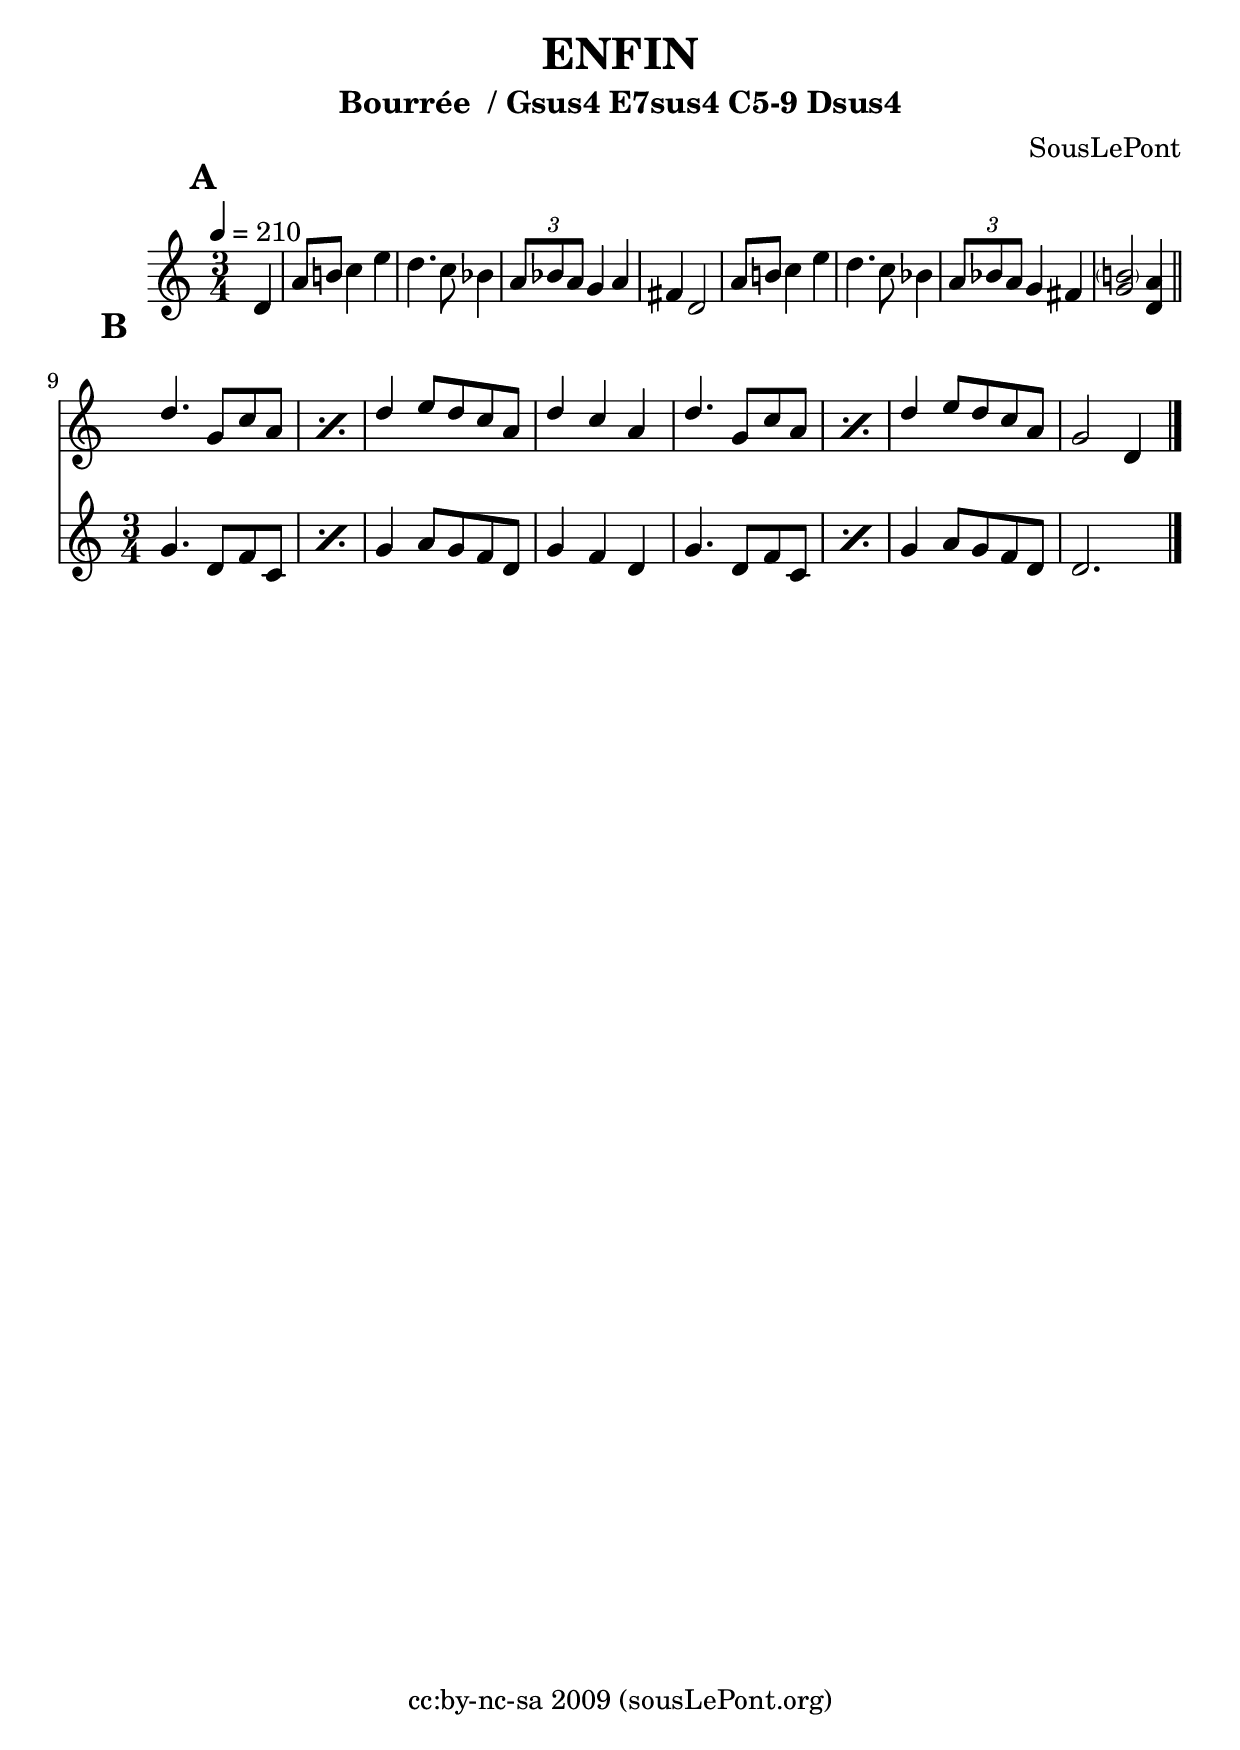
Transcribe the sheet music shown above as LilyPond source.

\version "2.8.0"
#(set-default-paper-size "a4")
#(set-global-staff-size 24)

\header{
	title = "ENFIN"
	subtitle = "Bourrée
	/ Gsus4 E7sus4 C5-9 Dsus4"
	composer = "SousLePont"
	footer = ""
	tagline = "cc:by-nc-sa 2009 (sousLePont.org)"
	dedication = ""
}
harmonies = { \chords {
}}
melodie   = \transpose c c' { 
\tempo 4 = 210
\time 3/4
\mark \default 
\partial 4 d4
a8 b! c'4 e' d'4. c'8 bes4
\times 2/3 {a8 bes a} g4 a fis d2
a8 b! c'4 e' d'4. c'8 bes4
\times 2/3 {a8 bes a} g4 fis <g \parenthesize b!>2 <d a>4 \bar "||" \break
 \mark \default 
<<{\repeat percent 2 {d'4. g8 c' a } 
d'4 e'8 d' c' a d'4 c' a
\repeat percent 2 {d'4. g8 c' a } 
d'4 e'8 d' c' a g2 d4} \\
 \new Staff { \repeat percent 2 {g4. d8 f c}
g4 a8 g f d g4 f d
\repeat percent 2 {g4. d8 f c}
g4 a8 g f d d2.}>> \bar "|."
}
droite    = \relative c'' { 

}
gauche    = \relative c { 

}

\score {
  <<
%	\new ChordNames \harmonies	%grave les accords au dessus 	
	\new Staff = "" { \clef "treble" \override Score.RehearsalMark #'padding = #5 \set Score.markFormatter = #format-mark-circle-letters \set Score.skipBars = ##t \melodie }

%	\new PianoStaff = "" <<
%       \new Staff = "droite" { \droite }
%       \new Staff = "gauche" { \clef "bass" \gauche }
%    >>
  >>    
  \midi {
    }
  \layout { }
}

